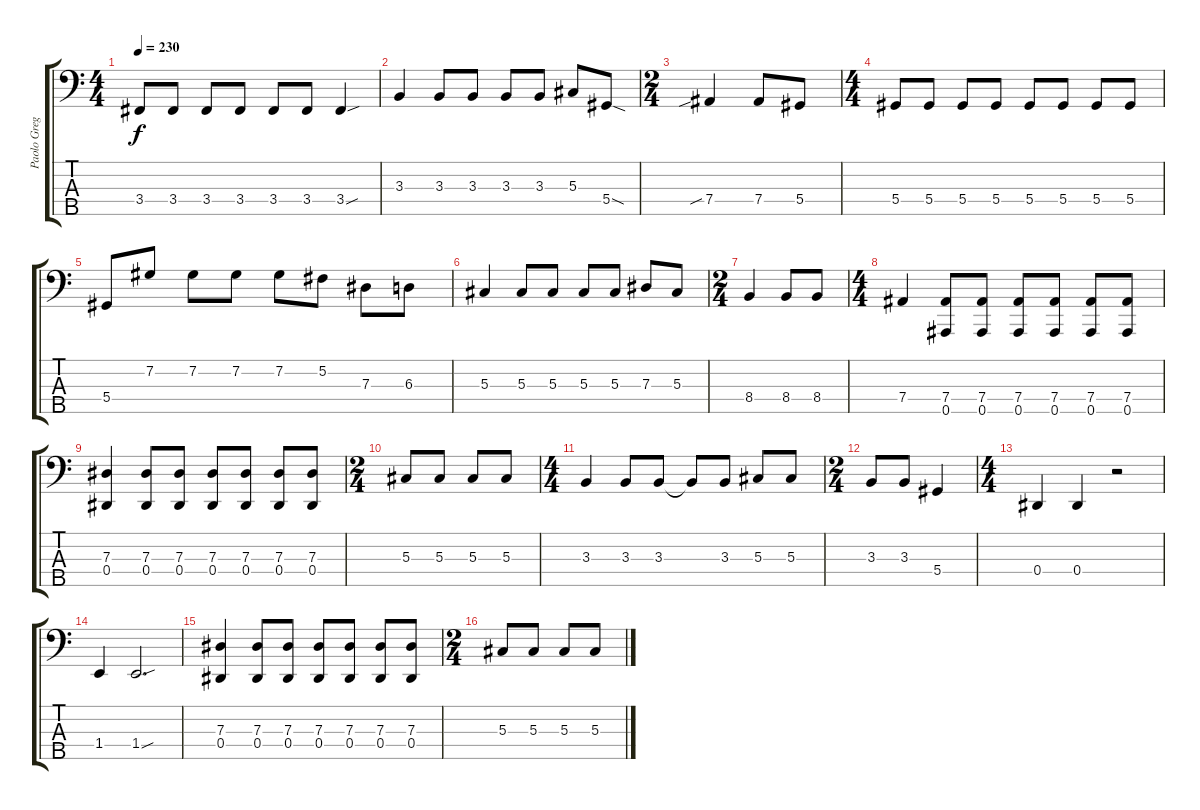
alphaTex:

\track ("Paolo Gregoletto (Bass Guitar)" "Paolo Greg") {instrument electricbasspick}
\staff {score tabs}
\tuning (Gb2 Db2 Ab1 Eb1 Bb0) {hide}
\ts (4 4)
\tempo 230
\clef f4
\ks c
3.4.8{dy f} 3.4.8 3.4.8 3.4.8 3.4.8 3.4.8 3.4{sou}.4 |
3.3.4 3.3.8 3.3.8 3.3.8 3.3.8 5.3.8 5.4{sod}.8 |
\ts (2 4)
7.4{sib}.4 7.4.8 5.4.8 |
\ts (4 4)
5.4.8 5.4.8 5.4.8 5.4.8 5.4.8 5.4.8 5.4.8 5.4.8 |
5.4.8 7.2.8 7.2.8 7.2.8 7.2.8 5.2.8 7.3.8 6.3.8 |
5.3.4 5.3.8 5.3.8 5.3.8 5.3.8 7.3.8 5.3.8 |
\ts (2 4)
8.4.4 8.4.8 8.4.8 |
\ts (4 4)
7.4.4 (7.4 0.5).8 (7.4 0.5).8 (7.4 0.5).8 (7.4 0.5).8 (7.4 0.5).8 (7.4 0.5).8 |
(7.3 0.4).4 (7.3 0.4).8 (7.3 0.4).8 (7.3 0.4).8 (7.3 0.4).8 (7.3 0.4).8 (7.3 0.4).8 |
\ts (2 4)
5.3.8 5.3.8 5.3.8 5.3.8 |
\ts (4 4)
3.3.4 3.3.8 3.3.8 3.3{t}.8 3.3.8 5.3.8 5.3.8 |
\ts (2 4)
3.3.8 3.3.8 5.4.4 |
\ts (4 4)
0.4.4 0.4.4 r.2 |
1.4.4 1.4{sou}.2{d} |
(7.3 0.4).4 (7.3 0.4).8 (7.3 0.4).8 (7.3 0.4).8 (7.3 0.4).8 (7.3 0.4).8 (7.3 0.4).8 |
\ts (2 4)
5.3.8 5.3.8 5.3.8 5.3.8
